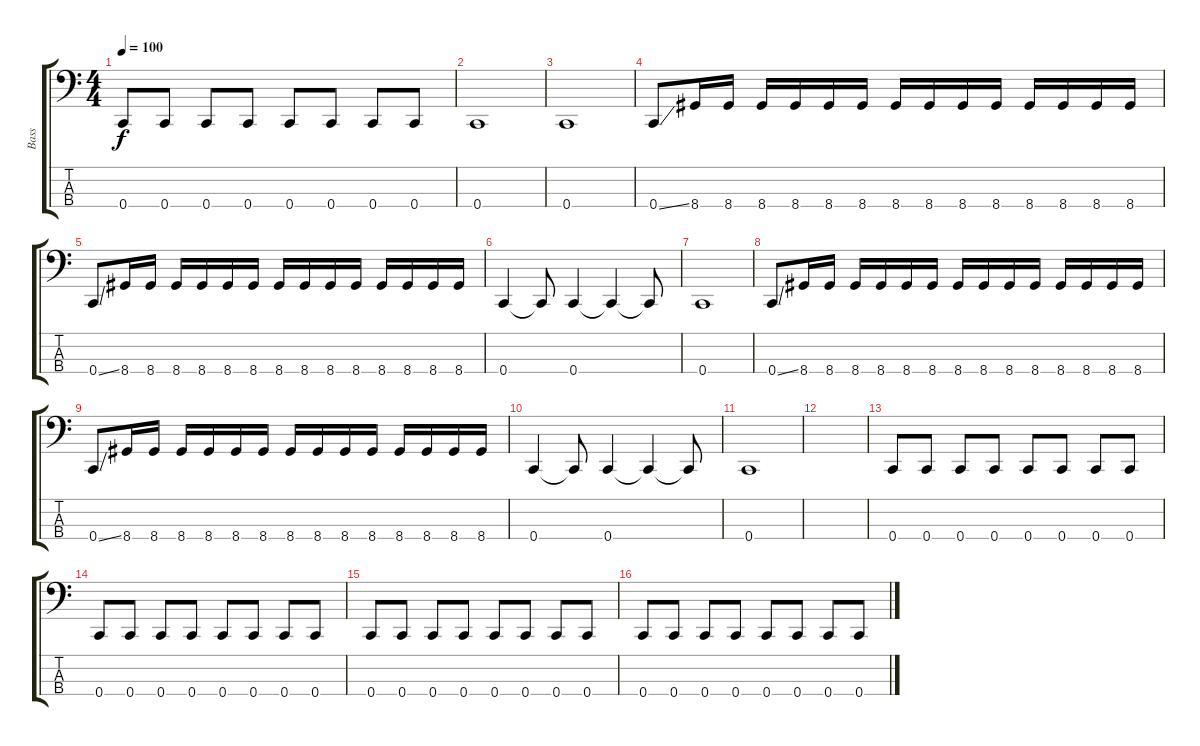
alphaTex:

\track ("Bass" "Bass") {instrument electricbassfinger}
\staff {score tabs}
\tuning (Eb2 Bb1 F1 C1) {hide}
\ts (4 4)
\tempo 100
\clef f4
\ks c
0.4.8{dy f} 0.4.8 0.4.8 0.4.8 0.4.8 0.4.8 0.4.8 0.4.8 |
0.4.1 |
0.4.1 |
0.4{ss}.8 8.4.16 8.4.16 8.4.16 8.4.16 8.4.16 8.4.16 8.4.16 8.4.16 8.4.16 8.4.16 8.4.16 8.4.16 8.4.16 8.4.16 |
0.4{ss}.8 8.4.16 8.4.16 8.4.16 8.4.16 8.4.16 8.4.16 8.4.16 8.4.16 8.4.16 8.4.16 8.4.16 8.4.16 8.4.16 8.4.16 |
0.4.4 0.4{t}.8 0.4.4 0.4{t}.4 0.4{t}.8 |
0.4.1 |
0.4{ss}.8 8.4.16 8.4.16 8.4.16 8.4.16 8.4.16 8.4.16 8.4.16 8.4.16 8.4.16 8.4.16 8.4.16 8.4.16 8.4.16 8.4.16 |
0.4{ss}.8 8.4.16 8.4.16 8.4.16 8.4.16 8.4.16 8.4.16 8.4.16 8.4.16 8.4.16 8.4.16 8.4.16 8.4.16 8.4.16 8.4.16 |
0.4.4 0.4{t}.8 0.4.4 0.4{t}.4 0.4{t}.8 |
0.4.1 |
|
0.4.8 0.4.8 0.4.8 0.4.8 0.4.8 0.4.8 0.4.8 0.4.8 |
0.4.8 0.4.8 0.4.8 0.4.8 0.4.8 0.4.8 0.4.8 0.4.8 |
0.4.8 0.4.8 0.4.8 0.4.8 0.4.8 0.4.8 0.4.8 0.4.8 |
0.4.8 0.4.8 0.4.8 0.4.8 0.4.8 0.4.8 0.4.8 0.4.8
